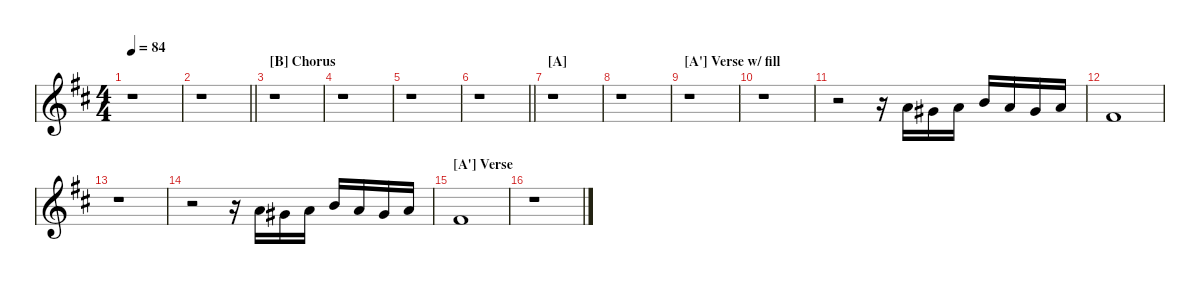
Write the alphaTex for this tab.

\hideDynamics
\bracketExtendMode nobrackets
\singleTrackTrackNamePolicy hidden
\multiTrackTrackNamePolicy hidden
\otherSystemsTrackNameOrientation horizontal
\track ("Violin" "Violin") {instrument violin}
\staff {score}
\tuning (E5 A4 D4 G3)
\ts (4 4)
\tempo 84
\clef g2
\scale
0.333333
\ks d
r.1{dy f beam Down} |
\scale
0.333333
\barLineRight lightlight
r.1{beam Down} |
\section ("B" "Chorus")
\scale
0.333333 r.1{beam Down} |
\scale
0.333333 r.1{beam Down} |
\scale
0.333333 r.1{beam Down} |
\scale
0.333333
\barLineRight lightlight
r.1{beam Down} |
\section ("A" "")
\scale
0.333333 r.1{beam Down} |
\scale
0.333333 r.1{beam Down} |
\section ("A'" "Verse w/ fill")
\scale
0.333333 r.1{beam Down} |
\scale
0.333333 r.1{beam Down} |
\scale
0.333333 r.2{beam Down} r.16{beam Down} 0.2{acc forcenatural}.16{beam Up} 6.3{acc #}.16{beam Up} 0.2{acc forcenatural}.16{beam Up} 2.2{acc forcenatural}.16{beam Up} 0.2{acc forcenatural}.16{beam Up} 6.3{acc #}.16{beam Up} 0.2{acc forcenatural}.16{beam Up} |
\scale
0.333333 4.3{acc #}.1{beam Up} |
\scale
0.333333 r.1{beam Down} |
\scale
0.333333 r.2{beam Down} r.16{beam Down} 0.2{acc forcenatural}.16{beam Up} 6.3{acc #}.16{beam Up} 0.2{acc forcenatural}.16{beam Up} 2.2{acc forcenatural}.16{beam Up} 0.2{acc forcenatural}.16{beam Up} 6.3{acc #}.16{beam Up} 0.2{acc forcenatural}.16{beam Up} |
\section ("A'" "Verse")
\scale
0.333333 4.3{acc #}.1{beam Up} |
\scale
0.333333 r.1{beam Down}
